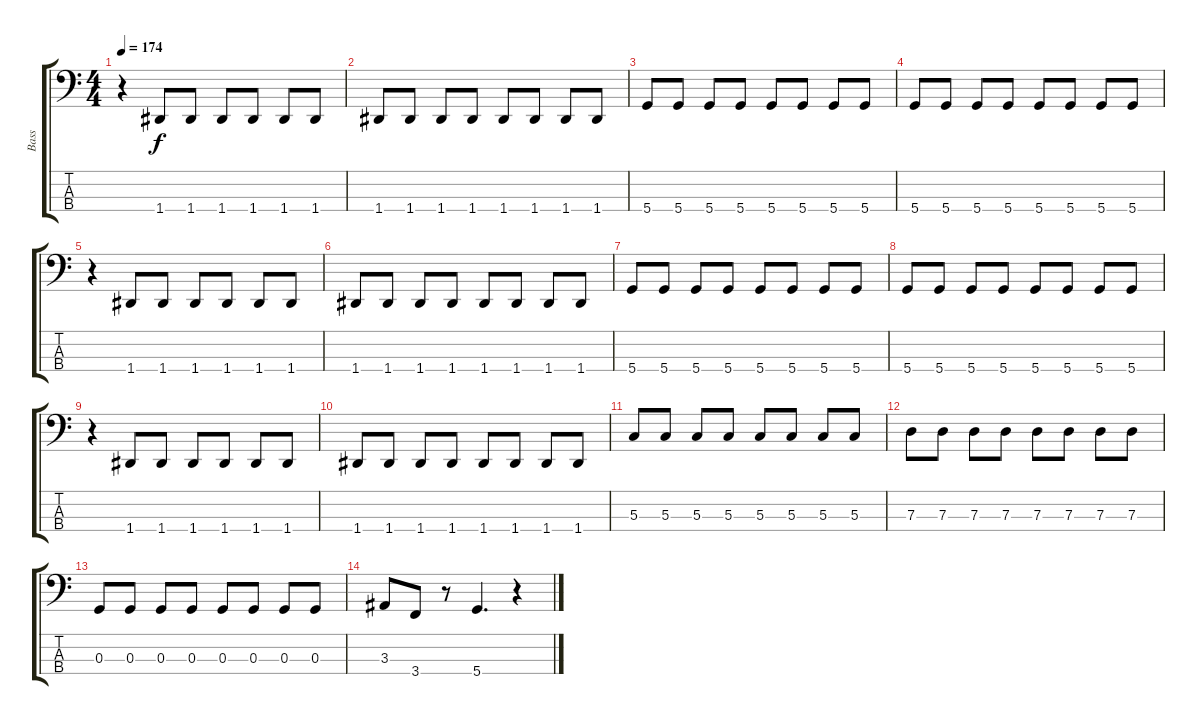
\track ("Bass" "Bass") {instrument electricbassfinger}
\staff {score tabs}
\tuning (F2 C2 G1 D1) {hide}
\ts (4 4)
\tempo 174
\clef f4
\ks c
r.4{dy f} 1.4.8 1.4.8 1.4.8 1.4.8 1.4.8 1.4.8 |
1.4.8 1.4.8 1.4.8 1.4.8 1.4.8 1.4.8 1.4.8 1.4.8 |
5.4.8 5.4.8 5.4.8 5.4.8 5.4.8 5.4.8 5.4.8 5.4.8 |
5.4.8 5.4.8 5.4.8 5.4.8 5.4.8 5.4.8 5.4.8 5.4.8 |
r.4 1.4.8 1.4.8 1.4.8 1.4.8 1.4.8 1.4.8 |
1.4.8 1.4.8 1.4.8 1.4.8 1.4.8 1.4.8 1.4.8 1.4.8 |
5.4.8 5.4.8 5.4.8 5.4.8 5.4.8 5.4.8 5.4.8 5.4.8 |
5.4.8 5.4.8 5.4.8 5.4.8 5.4.8 5.4.8 5.4.8 5.4.8 |
r.4 1.4.8 1.4.8 1.4.8 1.4.8 1.4.8 1.4.8 |
1.4.8 1.4.8 1.4.8 1.4.8 1.4.8 1.4.8 1.4.8 1.4.8 |
5.3.8 5.3.8 5.3.8 5.3.8 5.3.8 5.3.8 5.3.8 5.3.8 |
7.3.8 7.3.8 7.3.8 7.3.8 7.3.8 7.3.8 7.3.8 7.3.8 |
0.3.8 0.3.8 0.3.8 0.3.8 0.3.8 0.3.8 0.3.8 0.3.8 |
3.3.8 3.4.8 r.8 5.4.4{d} r.4
